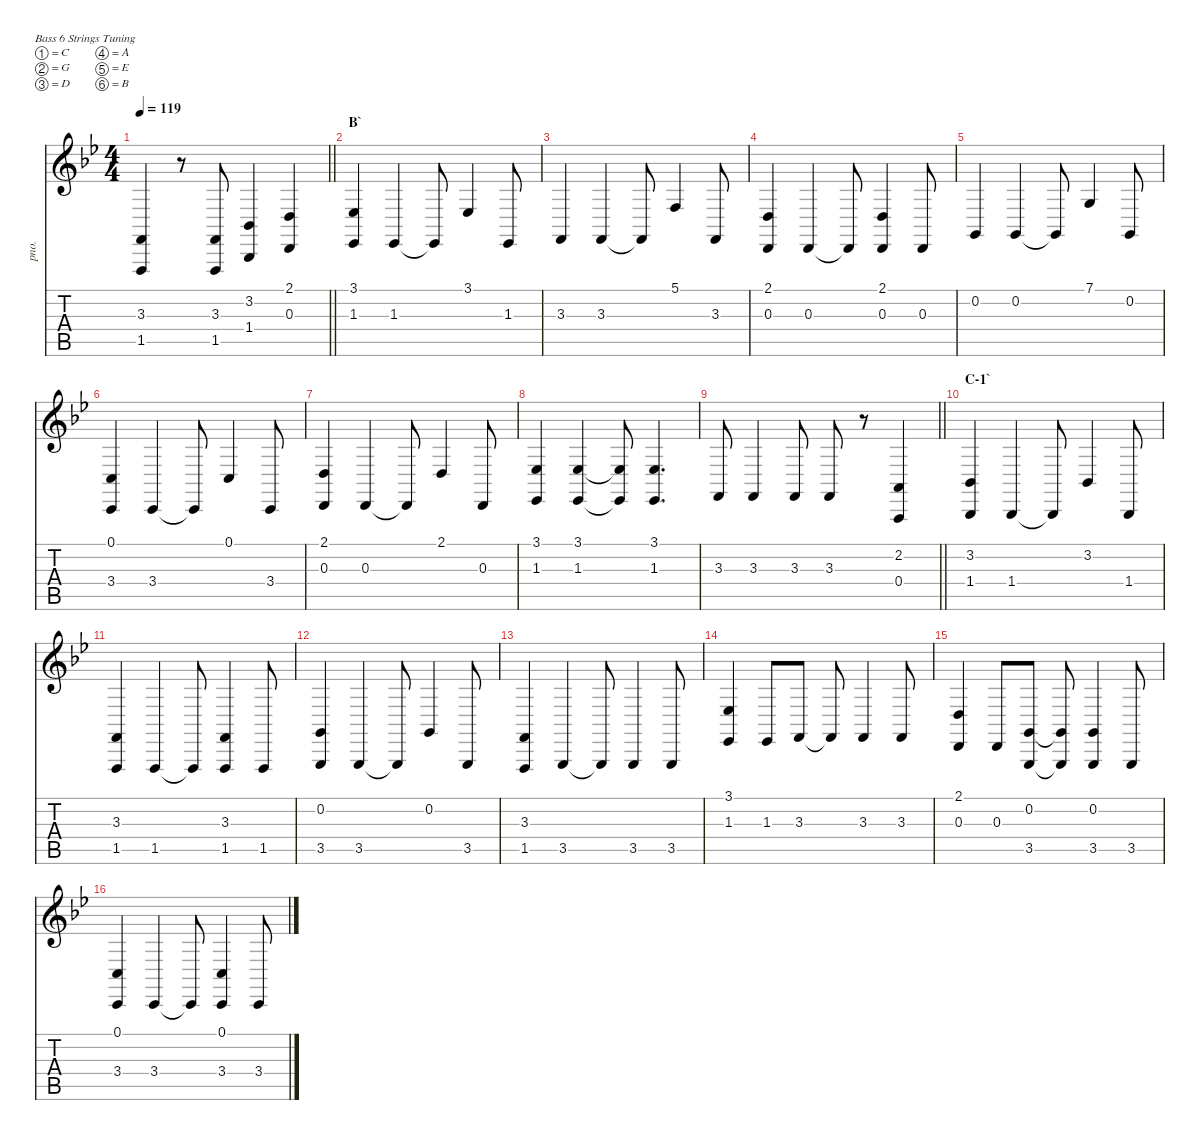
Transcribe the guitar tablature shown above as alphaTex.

\defaultSystemsLayout 4
\hideDynamics
\bracketExtendMode nobrackets
\otherSystemsTrackNameOrientation horizontal
\track ("Keyboard 2" "pno.") {instrument brightacousticpiano}
\staff {score tabs}
\tuning (C3 G2 D2 A1 E1 B0)
\ts (4 4)
\tempo 119
\clef g2
\barLineRight lightlight
\ks bb
(3.3{acc forcenatural} 1.5{acc forcenatural}).4{dy f} r.8 (3.3{acc forcenatural} 1.5{acc forcenatural}).8 (3.2{acc b} 1.4{acc b}).4 (2.1{acc forcenatural} 0.3{acc forcenatural}).4 |
\section ("" "B`")
(3.1{acc b} 1.3{acc b}).4 1.3{acc b}.4 1.3{t acc b}.8 3.1{acc b}.4 1.3{acc b}.8 |
3.3{acc forcenatural}.4 3.3{acc forcenatural}.4 3.3{t acc forcenatural}.8 5.1{acc forcenatural}.4 3.3{acc forcenatural}.8 |
(2.1{acc forcenatural} 0.3{acc forcenatural}).4 0.3{acc forcenatural}.4 0.3{t acc forcenatural}.8 (2.1{acc forcenatural} 0.3{acc forcenatural}).4 0.3{acc forcenatural}.8 |
0.2{acc forcenatural}.4 0.2{acc forcenatural}.4 0.2{t acc forcenatural}.8 7.1{acc forcenatural}.4 0.2{acc forcenatural}.8 |
(0.1{acc forcenatural} 3.4{acc forcenatural}).4 3.4{acc forcenatural}.4 3.4{t acc forcenatural}.8 0.1{acc forcenatural}.4 3.4{acc forcenatural}.8 |
(2.1{acc forcenatural} 0.3{acc forcenatural}).4 0.3{acc forcenatural}.4 0.3{t acc forcenatural}.8 2.1{acc forcenatural}.4 0.3{acc forcenatural}.8 |
(3.1{acc b} 1.3{acc b}).4 (3.1{acc b} 1.3{acc b}).4 (3.1{t acc b} 1.3{t acc b}).8 (3.1{acc b} 1.3{acc b}).4{d} |
\barLineRight lightlight
3.3{acc forcenatural}.8 3.3{acc forcenatural}.4 3.3{acc forcenatural}.8 3.3{acc forcenatural}.8 r.8 (2.2{acc forcenatural} 0.4{acc forcenatural}).4 |
\section ("" "C-1`")
(3.2{acc b} 1.4{acc b}).4 1.4{acc b}.4 1.4{t acc b}.8 3.2{acc b}.4 1.4{acc b}.8 |
(3.3{acc forcenatural} 1.5{acc forcenatural}).4 1.5{acc forcenatural}.4 1.5{t acc forcenatural}.8 (3.3{acc forcenatural} 1.5{acc forcenatural}).4 1.5{acc forcenatural}.8 |
(0.2{acc forcenatural} 3.5{acc forcenatural}).4 3.5{acc forcenatural}.4 3.5{t acc forcenatural}.8 0.2{acc forcenatural}.4 3.5{acc forcenatural}.8 |
(3.3{acc forcenatural} 1.5{acc forcenatural}).4 3.5{acc forcenatural}.4 3.5{t acc forcenatural}.8 3.5{acc forcenatural}.4 3.5{acc forcenatural}.8 |
(3.1{acc b} 1.3{acc b}).4 1.3{acc b}.8 3.3{acc forcenatural}.8 3.3{t acc forcenatural}.8 3.3{acc forcenatural}.4 3.3{acc forcenatural}.8 |
(2.1{acc forcenatural} 0.3{acc forcenatural}).4 0.3{acc forcenatural}.8 (0.2{acc forcenatural} 3.5{acc forcenatural}).8 (0.2{t acc forcenatural} 3.5{t acc forcenatural}).8 (0.2{acc forcenatural} 3.5{acc forcenatural}).4 3.5{acc forcenatural}.8 |
(0.1{acc forcenatural} 3.4{acc forcenatural}).4 3.4{acc forcenatural}.4 3.4{t acc forcenatural}.8 (0.1{acc forcenatural} 3.4{acc forcenatural}).4 3.4{acc forcenatural}.8
